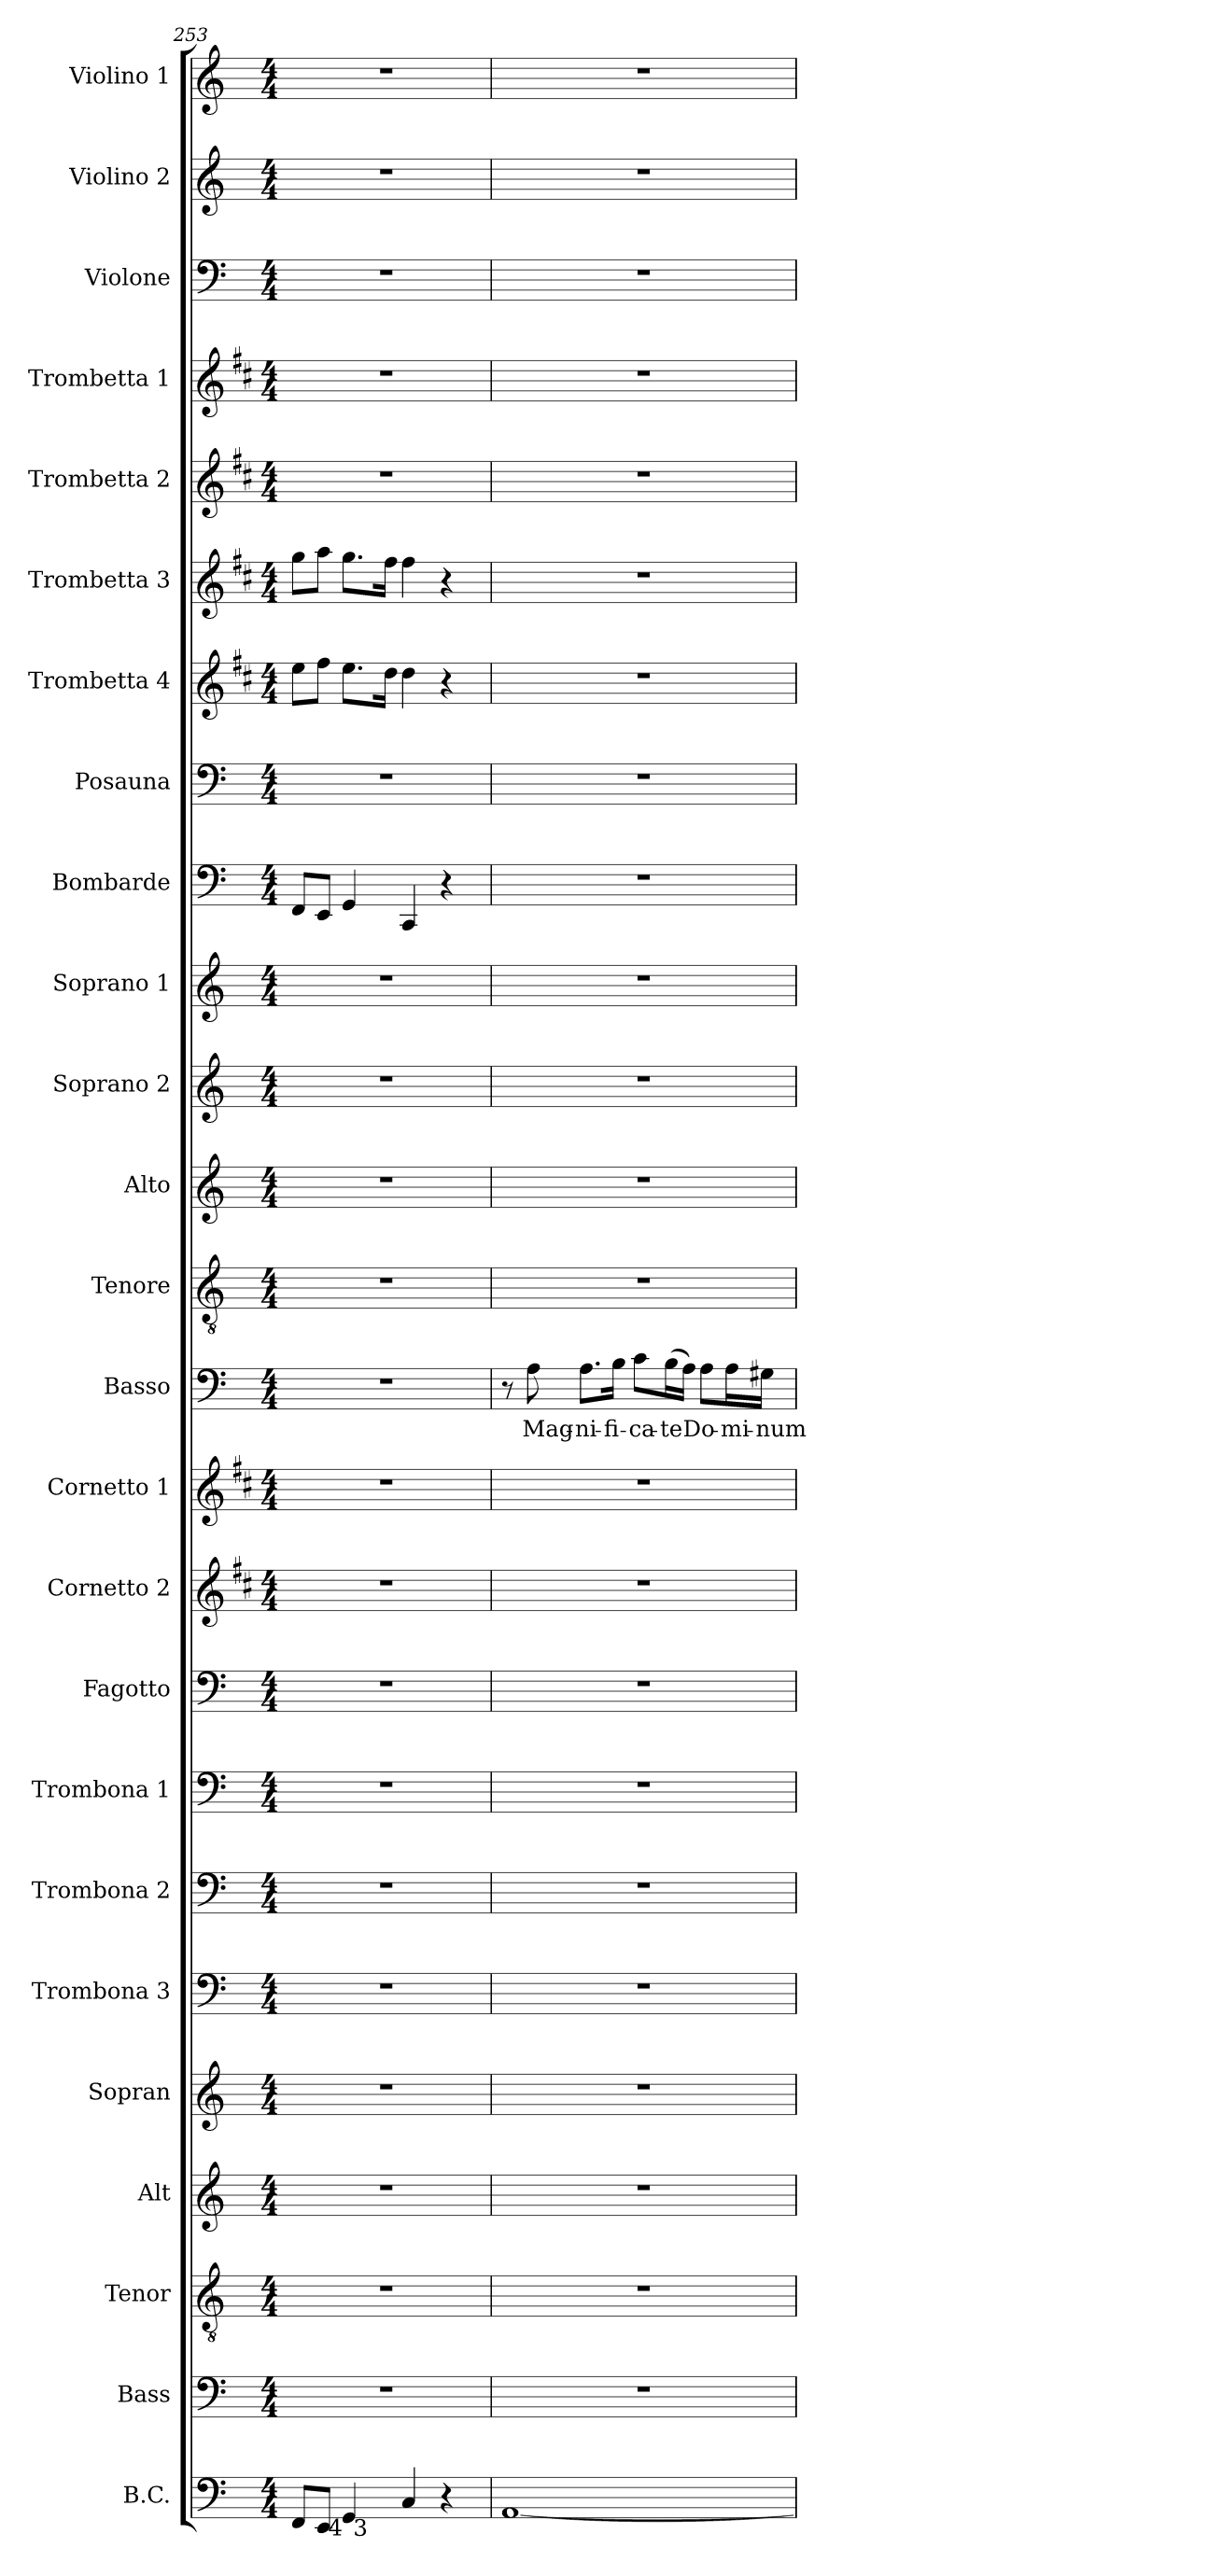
**kern	**kern	**kern	**kern	**kern	**kern	**kern	**kern	**kern	**kern	**kern	**kern	**text	**kern	**kern	**kern	**kern	**kern	**kern	**kern	**kern	**kern	**kern	**kern	**kern	**kern
*part25	*part24	*part23	*part22	*part21	*part20	*part19	*part18	*part17	*part16	*part15	*part14	*part14	*part13	*part12	*part11	*part10	*part9	*part8	*part7	*part6	*part5	*part4	*part3	*part2	*part1
*staff25	*staff24	*staff23	*staff22	*staff21	*staff20	*staff19	*staff18	*staff17	*staff16	*staff15	*staff14	*staff14	*staff13	*staff12	*staff11	*staff10	*staff9	*staff8	*staff7	*staff6	*staff5	*staff4	*staff3	*staff2	*staff1
*I"B.C.	*I"Bass	*I"Tenor	*I"Alt	*I"Sopran	*I"Trombona 3	*I"Trombona 2	*I"Trombona 1	*I"Fagotto	*I"Cornetto 2	*I"Cornetto 1	*I"Basso	*	*I"Tenore	*I"Alto	*I"Soprano 2	*I"Soprano 1	*I"Bombarde	*I"Posauna	*I"Trombetta 4	*I"Trombetta 3	*I"Trombetta 2	*I"Trombetta 1	*I"Violone	*I"Violino 2	*I"Violino 1
*I'B.C.	*I'B.	*I'T.	*I'A.	*I'S.	*I'Tbn. 2	*I'Tbn. 2	*I'Tbn. 1	*I'Fag.	*I'Cor. 2	*I'Cor. 1	*I'B.	*	*I'T.	*I'A.	*I'S.	*I'S.	*	*	*	*	*	*	*	*I'Vl. 2	*I'Vl. 1
!!LO:PB:g=z
*clefF4	*clefF4	*clefGv2	*clefG2	*clefG2	*clefF4	*clefF4	*clefF4	*clefF4	*clefG2	*clefG2	*clefF4	*	*clefGv2	*clefG2	*clefG2	*clefG2	*clefF4	*clefF4	*clefG2	*clefG2	*clefG2	*clefG2	*clefF4	*clefG2	*clefG2
*	*	*ITrd7c12	*	*	*	*	*	*	*ITrd1c2	*ITrd1c2	*	*	*ITrd7c12	*	*	*	*	*	*ITrd1c2	*ITrd1c2	*ITrd1c2	*ITrd1c2	*	*	*
*k[]	*k[]	*k[]	*k[]	*k[]	*k[]	*k[]	*k[]	*k[]	*k[]	*k[]	*k[]	*	*k[]	*k[]	*k[]	*k[]	*k[]	*k[]	*k[]	*k[]	*k[]	*k[]	*k[]	*k[]	*k[]
*C:	*C:	*C:	*C:	*C:	*C:	*C:	*C:	*C:	*C:	*C:	*C:	*	*C:	*C:	*C:	*C:	*C:	*C:	*C:	*C:	*C:	*C:	*C:	*C:	*C:
*M4/4	*M4/4	*M4/4	*M4/4	*M4/4	*M4/4	*M4/4	*M4/4	*M4/4	*M4/4	*M4/4	*M4/4	*	*M4/4	*M4/4	*M4/4	*M4/4	*M4/4	*M4/4	*M4/4	*M4/4	*M4/4	*M4/4	*M4/4	*M4/4	*M4/4
=253	=253	=253	=253	=253	=253	=253	=253	=253	=253	=253	=253	=253	=253	=253	=253	=253	=253	=253	=253	=253	=253	=253	=253	=253	=253
!LO:TX:b:rj:t=6	!	!	!	!	!	!	!	!	!	!	!	!	!	!	!	!	!	!	!	!	!	!	!	!	!
*^	*	*	*	*	*	*	*	*	*	*	*	*	*	*	*	*	*	*	*	*	*	*	*	*	*
8FFi/L	4.ryy	1r	1r	1r	1r	1r	1r	1r	1r	1r	1r	1r	.	1r	1r	1r	1r	8FFi/L	1r	8ddi\L	8ffi\L	1r	1r	1r	1r	1r
8EEi/J	.	.	.	.	.	.	.	.	.	.	.	.	.	.	.	.	.	8EEi/J	.	8eei\J	8ggi\J	.	.	.	.	.
!LO:TX:b:rj:t=4	!	!	!	!	!	!	!	!	!	!	!	!	!	!	!	!	!	!	!	!	!	!	!	!	!	!
4GGi/	.	.	.	.	.	.	.	.	.	.	.	.	.	.	.	.	.	4GGi/	.	8.ddi\L	8.ffi\L	.	.	.	.	.
!	!LO:TX:b:rj:t=3	!	!	!	!	!	!	!	!	!	!	!	!	!	!	!	!	!	!	!	!	!	!	!	!	!
.	2ryy	.	.	.	.	.	.	.	.	.	.	.	.	.	.	.	.	.	.	.	.	.	.	.	.	.
.	.	.	.	.	.	.	.	.	.	.	.	.	.	.	.	.	.	.	.	16cci\Jk	16eei\Jk	.	.	.	.	.
4Ci/	.	.	.	.	.	.	.	.	.	.	.	.	.	.	.	.	.	4CCi/	.	4cci\	4eei\	.	.	.	.	.
4r	.	.	.	.	.	.	.	.	.	.	.	.	.	.	.	.	.	4r	.	4r	4r	.	.	.	.	.
.	8ryy	.	.	.	.	.	.	.	.	.	.	.	.	.	.	.	.	.	.	.	.	.	.	.	.	.
*v	*v	*	*	*	*	*	*	*	*	*	*	*	*	*	*	*	*	*	*	*	*	*	*	*	*	*
=254	=254	=254	=254	=254	=254	=254	=254	=254	=254	=254	=254	=254	=254	=254	=254	=254	=254	=254	=254	=254	=254	=254	=254	=254	=254
[1AAi	1r	1r	1r	1r	1r	1r	1r	1r	1r	1r	8r	.	1r	1r	1r	1r	1r	1r	1r	1r	1r	1r	1r	1r	1r
!	!	!	!	!	!	!	!	!	!	!	!	!LO:LY:b:color=#000000	!	!	!	!	!	!	!	!	!	!	!	!	!
.	.	.	.	.	.	.	.	.	.	.	8Ai\	Mag-	.	.	.	.	.	.	.	.	.	.	.	.	.
!	!	!	!	!	!	!	!	!	!	!	!	!LO:LY:b:color=#000000	!	!	!	!	!	!	!	!	!	!	!	!	!
.	.	.	.	.	.	.	.	.	.	.	8.Ai\L	-ni-	.	.	.	.	.	.	.	.	.	.	.	.	.
!	!	!	!	!	!	!	!	!	!	!	!	!LO:LY:b:color=#000000	!	!	!	!	!	!	!	!	!	!	!	!	!
.	.	.	.	.	.	.	.	.	.	.	16Bi\Jk	-fi-	.	.	.	.	.	.	.	.	.	.	.	.	.
!	!	!	!	!	!	!	!	!	!	!	!	!LO:LY:b:color=#000000	!	!	!	!	!	!	!	!	!	!	!	!	!
.	.	.	.	.	.	.	.	.	.	.	8ci\L	-ca-	.	.	.	.	.	.	.	.	.	.	.	.	.
!	!	!	!	!	!	!	!	!	!	!	!	!LO:LY:b:color=#000000	!	!	!	!	!	!	!	!	!	!	!	!	!
.	.	.	.	.	.	.	.	.	.	.	(16Bi\L	-te	.	.	.	.	.	.	.	.	.	.	.	.	.
.	.	.	.	.	.	.	.	.	.	.	16Ai\JJ)	.	.	.	.	.	.	.	.	.	.	.	.	.	.
!	!	!	!	!	!	!	!	!	!	!	!	!LO:LY:b:color=#000000	!	!	!	!	!	!	!	!	!	!	!	!	!
.	.	.	.	.	.	.	.	.	.	.	8Ai\L	Do-	.	.	.	.	.	.	.	.	.	.	.	.	.
!	!	!	!	!	!	!	!	!	!	!	!	!LO:LY:b:color=#000000	!	!	!	!	!	!	!	!	!	!	!	!	!
.	.	.	.	.	.	.	.	.	.	.	16Ai\L	-mi-	.	.	.	.	.	.	.	.	.	.	.	.	.
!	!	!	!	!	!	!	!	!	!	!	!	!LO:LY:b:color=#000000	!	!	!	!	!	!	!	!	!	!	!	!	!
.	.	.	.	.	.	.	.	.	.	.	16G#Xi\JJ	-num	.	.	.	.	.	.	.	.	.	.	.	.	.
=	=	=	=	=	=	=	=	=	=	=	=	=	=	=	=	=	=	=	=	=	=	=	=	=	=
*-	*-	*-	*-	*-	*-	*-	*-	*-	*-	*-	*-	*-	*-	*-	*-	*-	*-	*-	*-	*-	*-	*-	*-	*-	*-
